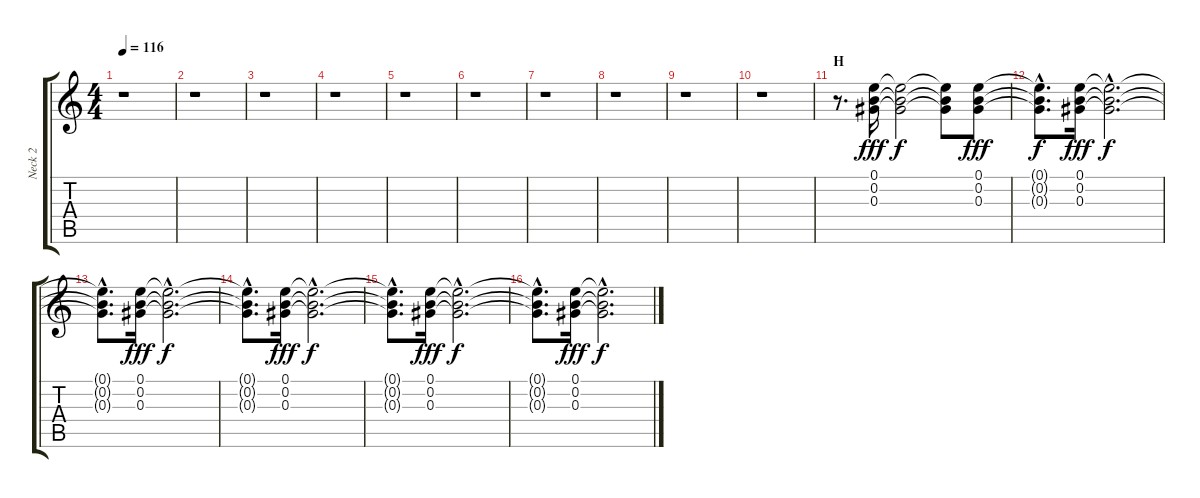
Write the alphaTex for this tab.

\track ("Neck 2" "Neck 2") {instrument electricguitarclean}
\staff {score tabs}
\tuning (E4 B3 Ab3 D3 A2 E2) {hide}
\ts (4 4)
\tempo 116
\clef g2
\ks c
r.1{dy fff} |
r.1 |
r.1 |
r.1 |
r.1 |
r.1 |
r.1 |
r.1 |
r.1 |
r.1 |
\section ("" "H")
r.8{d} (0.1 0.2 0.3).16 (0.1{t} 0.2{t} 0.3{t}).2{dy f} (0.1{t} 0.2{t} 0.3{t}).8 (0.1 0.2 0.3).8{dy fff} |
(0.1{hac t} 0.2{hac t} 0.3{hac t}).8{d dy f} (0.1 0.2 0.3).16{dy fff} (0.1{hac t} 0.2{hac t} 0.3{hac t}).2{d dy f} |
(0.1{hac t} 0.2{hac t} 0.3{hac t}).8{d} (0.1 0.2 0.3).16{dy fff} (0.1{hac t} 0.2{hac t} 0.3{hac t}).2{d dy f} |
(0.1{hac t} 0.2{hac t} 0.3{hac t}).8{d} (0.1 0.2 0.3).16{dy fff} (0.1{hac t} 0.2{hac t} 0.3{hac t}).2{d dy f} |
(0.1{hac t} 0.2{hac t} 0.3{hac t}).8{d} (0.1 0.2 0.3).16{dy fff} (0.1{hac t} 0.2{hac t} 0.3{hac t}).2{d dy f} |
(0.1{hac t} 0.2{hac t} 0.3{hac t}).8{d} (0.1 0.2 0.3).16{dy fff} (0.1{hac t} 0.2{hac t} 0.3{hac t}).2{d dy f}
